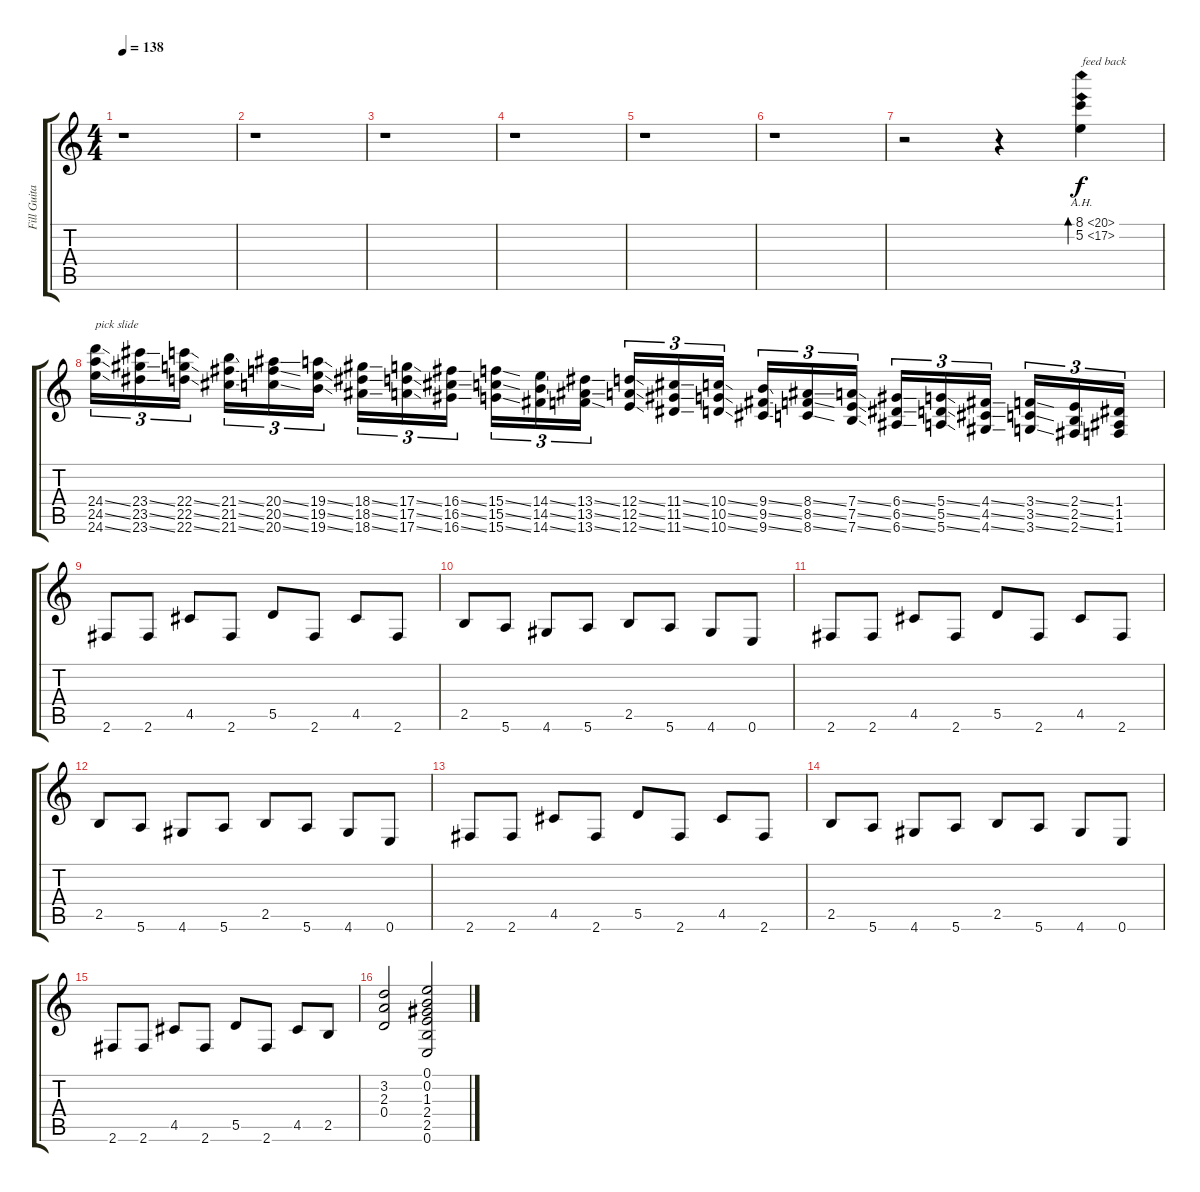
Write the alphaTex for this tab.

\track ("Fill Guitar" "Fill Guita") {instrument distortionguitar}
\staff {score tabs}
\tuning (E4 B3 G3 D3 A2 E2) {hide}
\ts (4 4)
\tempo 138
\clef g2
\ks c
r.1{dy f instrument distortionguitar} |
r.1 |
r.1 |
r.1 |
r.1 |
r.1 |
r.2 r.4 (8.1{ah 12} 5.2{ah 12}).4{bd 120 txt "feed back" instrument guitarharmonics} |
(24.4{ss} 24.5{ss} 24.6{ss}).16{tu (3 2) txt "pick slide" instrument guitarfretnoise} (23.4{ss} 23.5{ss} 23.6{ss}).16{tu (3 2)} (22.4{ss} 22.5{ss} 22.6{ss}).16{tu (3 2)} (21.4{ss} 21.5{ss} 21.6{ss}).16{tu (3 2)} (20.4{ss} 20.5{ss} 20.6{ss}).16{tu (3 2)} (19.4{ss} 19.5{ss} 19.6{ss}).16{tu (3 2)} (18.4{ss} 18.5{ss} 18.6{ss}).16{tu (3 2)} (17.4{ss} 17.5{ss} 17.6{ss}).16{tu (3 2)} (16.4{ss} 16.5{ss} 16.6{ss}).16{tu (3 2)} (15.4{ss} 15.5{ss} 15.6{ss}).16{tu (3 2)} (14.4{ss} 14.5{ss} 14.6{ss}).16{tu (3 2)} (13.4{ss} 13.5{ss} 13.6{ss}).16{tu (3 2)} (12.4{ss} 12.5{ss} 12.6{ss}).16{tu (3 2)} (11.4{ss} 11.5{ss} 11.6{ss}).16{tu (3 2)} (10.4{ss} 10.5{ss} 10.6{ss}).16{tu (3 2)} (9.4{ss} 9.5{ss} 9.6{ss}).16{tu (3 2)} (8.4{ss} 8.5{ss} 8.6{ss}).16{tu (3 2)} (7.4{ss} 7.5{ss} 7.6{ss}).16{tu (3 2)} (6.4{ss} 6.5{ss} 6.6{ss}).16{tu (3 2)} (5.4{ss} 5.5{ss} 5.6{ss}).16{tu (3 2)} (4.4{ss} 4.5{ss} 4.6{ss}).16{tu (3 2)} (3.4{ss} 3.5{ss} 3.6{ss}).16{tu (3 2)} (2.4{ss} 2.5{ss} 2.6{ss}).16{tu (3 2)} (1.4 1.5 1.6).16{tu (3 2)} |
2.6.8{instrument distortionguitar} 2.6.8 4.5.8 2.6.8 5.5.8 2.6.8 4.5.8 2.6.8 |
2.5.8 5.6.8 4.6.8 5.6.8 2.5.8 5.6.8 4.6.8 0.6.8 |
2.6.8 2.6.8 4.5.8 2.6.8 5.5.8 2.6.8 4.5.8 2.6.8 |
2.5.8 5.6.8 4.6.8 5.6.8 2.5.8 5.6.8 4.6.8 0.6.8 |
2.6.8 2.6.8 4.5.8 2.6.8 5.5.8 2.6.8 4.5.8 2.6.8 |
2.5.8 5.6.8 4.6.8 5.6.8 2.5.8 5.6.8 4.6.8 0.6.8 |
2.6.8 2.6.8 4.5.8 2.6.8 5.5.8 2.6.8 4.5.8 2.5.8 |
(3.2 2.3 0.4).2 (0.1 0.2 1.3 2.4 2.5 0.6).2
